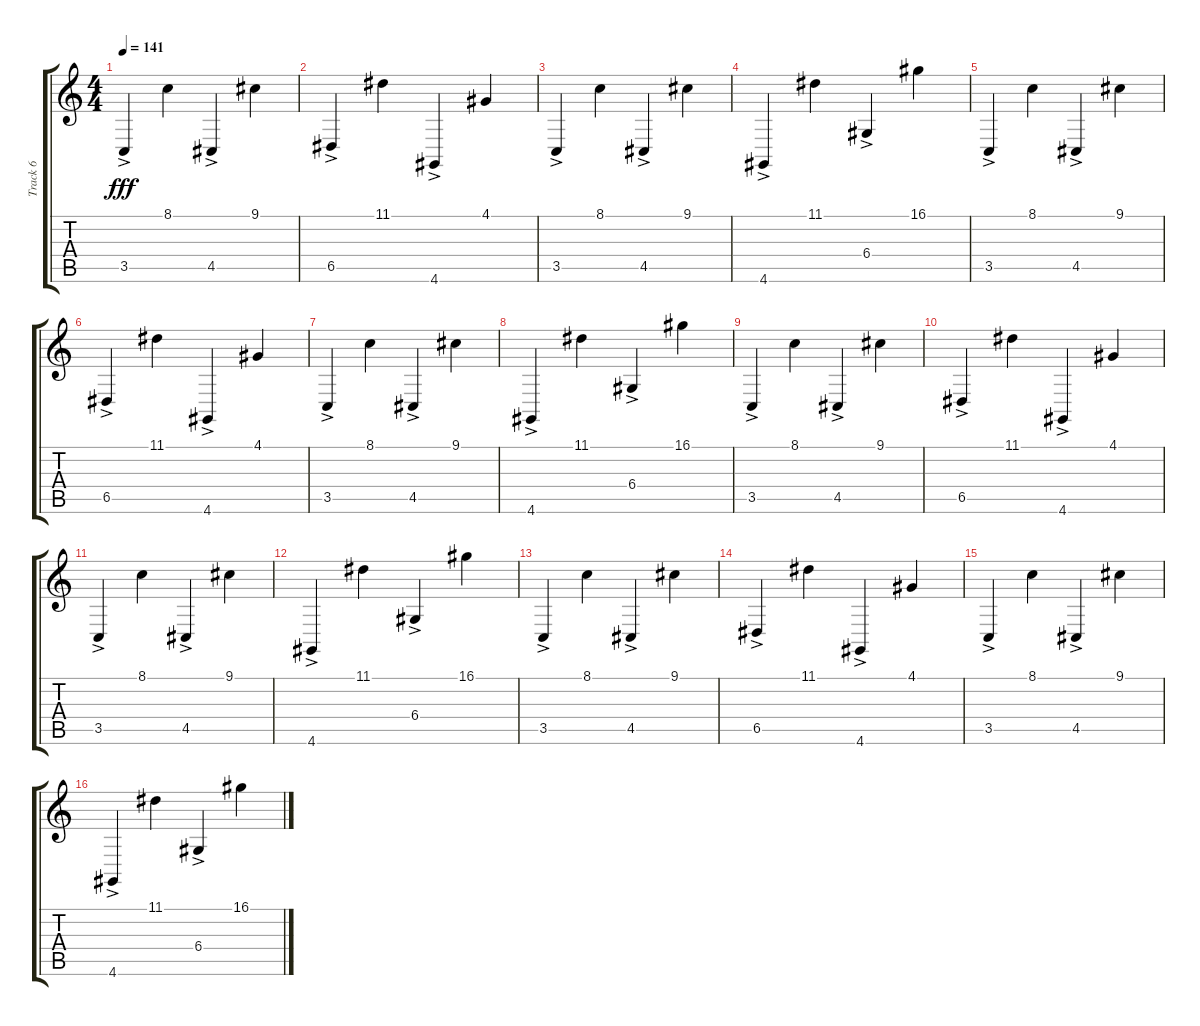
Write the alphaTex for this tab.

\track ("Track 6" "Track 6") {instrument electricpiano1}
\staff {score tabs}
\tuning (E4 B3 G3 D3 A2 E2) {hide}
\ts (4 4)
\tempo 141
\clef g2
\ks c
3.5{ac}.4{dy fff} 8.1.4 4.5{ac}.4 9.1.4 |
6.5{ac}.4 11.1.4 4.6{ac}.4 4.1.4 |
3.5{ac}.4 8.1.4 4.5{ac}.4 9.1.4 |
4.6{ac}.4 11.1.4 6.4{ac}.4 16.1.4 |
3.5{ac}.4 8.1.4 4.5{ac}.4 9.1.4 |
6.5{ac}.4 11.1.4 4.6{ac}.4 4.1.4 |
3.5{ac}.4 8.1.4 4.5{ac}.4 9.1.4 |
4.6{ac}.4 11.1.4 6.4{ac}.4 16.1.4 |
3.5{ac}.4 8.1.4 4.5{ac}.4 9.1.4 |
6.5{ac}.4 11.1.4 4.6{ac}.4 4.1.4 |
3.5{ac}.4 8.1.4 4.5{ac}.4 9.1.4 |
4.6{ac}.4 11.1.4 6.4{ac}.4 16.1.4 |
3.5{ac}.4 8.1.4 4.5{ac}.4 9.1.4 |
6.5{ac}.4 11.1.4 4.6{ac}.4 4.1.4 |
3.5{ac}.4 8.1.4 4.5{ac}.4 9.1.4 |
4.6{ac}.4 11.1.4 6.4{ac}.4 16.1.4
